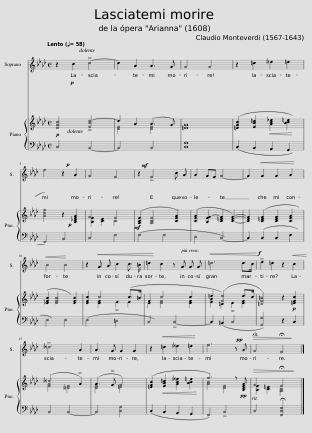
X:1
%%score 1 { ( 2 4 ) | 3 }
L:1/8
Q:1/4=58
M:4/4
I:linebreak $
K:Ab
V:1 treble
V:2 treble
V:4 treble
V:3 bass
V:1
 z2 c2 !>!d4- | d2 A2 A3 G | G4 G4 | z2 =d2 !courtesy!_e2 =e2 |$ (f4!p! z2) A2 | %5
 G4 F4 |!mf! z2 !>!F4 c A | A2 GF G4- | G2!<(! G2 G2 A2!<)! |$!<(! B4 B4!<)! | %10
 z2!<(! G A c2 c3/2 =B/!<)! | =d2 c2 z G G G |!<(! =d6 d>c!<)! |!f! !>!e2 =d2 z2!<(! c2!<)! |$ !>!!courtesy!_d6 A2 | %15
 A3 G G2 G2 | z2!<(! =d2 !courtesy!_e2 =e2!<)! | f6 z!pp! A |!>(! G4 !fermata!F4!>)! |] %19
V:2
!p!!p! [EGc]4 !>![FBd-]4 | d2 A2 (A3 G) | [=EG]8 | ([=EGc]2 [FB=d]2)!<(! [Ac_e]2 [Bc=e]2!<)! |$ [Acf]4 z2!p! [B,_DFA]2 | %5
 G4 F4 |!mf! ([A,CF]2 [A,CF]4) [CFA]2 | ([CFA]2 [B,FG-]2) [C=EG]2 [CEG]2- | [CEG]2 ([C=EG]2 [CEG]2) [CFA]2 |$ ([_EGB]2 [EGB]4) [EGB]2 | %10
 [EGc]2 c4 (c>=B) | G2 c4 c2 | =d2 ([Gd]4 d>c | [=DG=B]4) z2!p! [=EGc]2 |$ (!courtesy!_d6 !>!A2) | %15
 (A3 !>!G) G4 | ([=EGc]2!<(! [FB=d]2) [Ac!courtesy!_e]2 [Bc=e]2!<)! | f6 z!pp! [B,DFA] |!>(! G4 !fermata!F4!>)! |] %19
V:3
 C,4 B,,4- | B,,4 B,,4 | [C,G,]8 | (C,2 B,,2) A,,2 G,,2 |$ (F,,4 B,,4) | %5
 C,4 F,4 | (F,4 F,4) | D,4 C,4- | C,2 (C,2 C,2) F,2 |$ (E,4 E,4) | %10
 (E,4 =D,4) | C,4 !>!C,4- | C,2 (=B,,2 C,4) | [G,,G,]4 z2 C,2 |$ B,,4 B,,4- | %15
 B,,4 [C,G,]4 | (C,2 B,,2) A,,2 G,,2 | F,,4 !>!B,,4 | C,4 !fermata![F,,C,F,]4 |] %19
V:4
 x8 | [DF]4 [DF]4 | x8 | x8 |$ x8 | %5
 [B,F]2 [CE]2 C4 | x8 | x8 | x8 |$ x8 | %10
 x2 [EG]2 !>!F2 F2 | E2 [EG]4 [EG]2 | [FA]2 =D2 !>!E2 [EG]2 | x8 |$ [FA]4 [!courtesy!_DF]4 | %15
 [DF]4 =E4 | x8 | [Ac]4 [DF]4 | [B,F]2 [C=E]2 [A,C]4 |] %19
